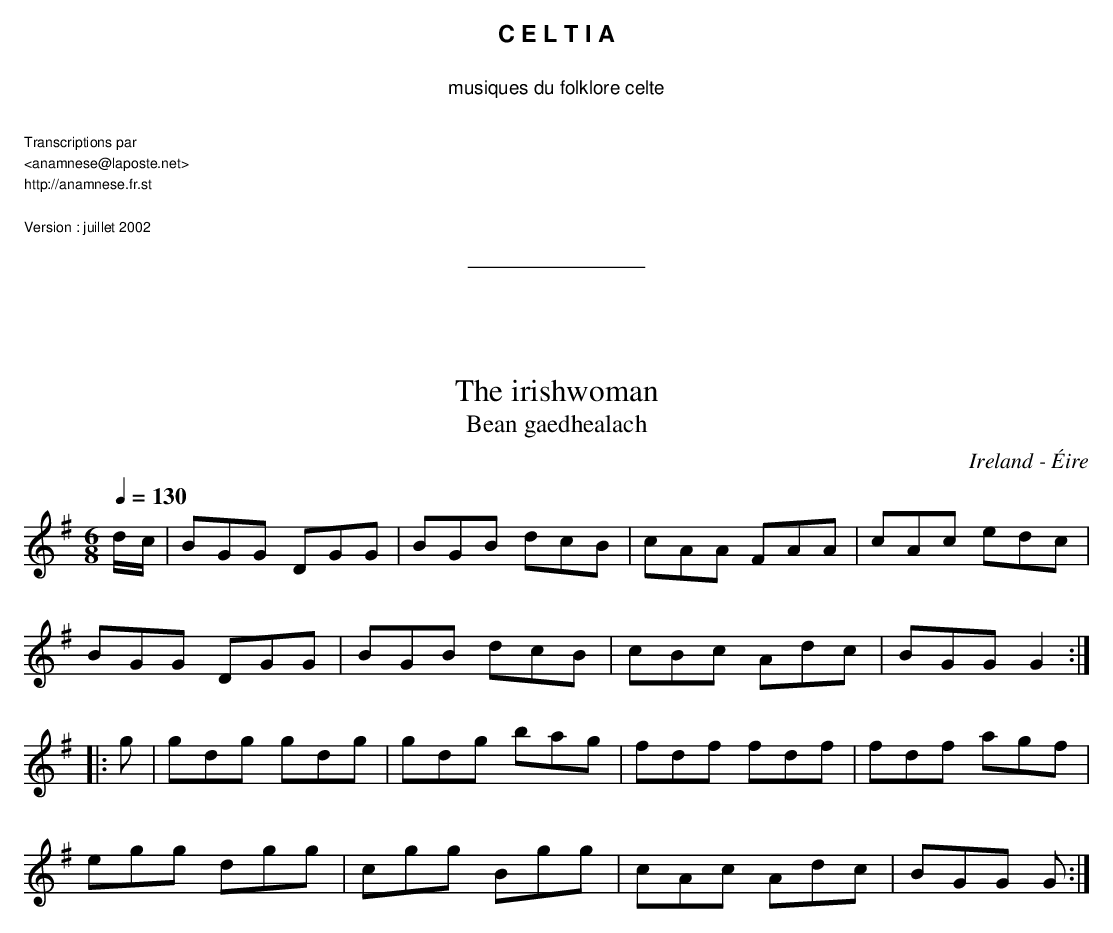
X:1
T:The irishwoman
T:Bean gaedhealach
O:Ireland - Éire
M:6/8
L:1/8
Q:1/4=130
K:G
d/-c/ | BGG DGG | BGB dcB | cAA FAA | cAc edc |
BGG DGG | BGB dcB | cBc Adc | BGG G2 :|
|: g | gdg gdg | gdg bag | fdf fdf | fdf agf |
egg dgg | cgg Bgg | cAc Adc | BGG G :|
